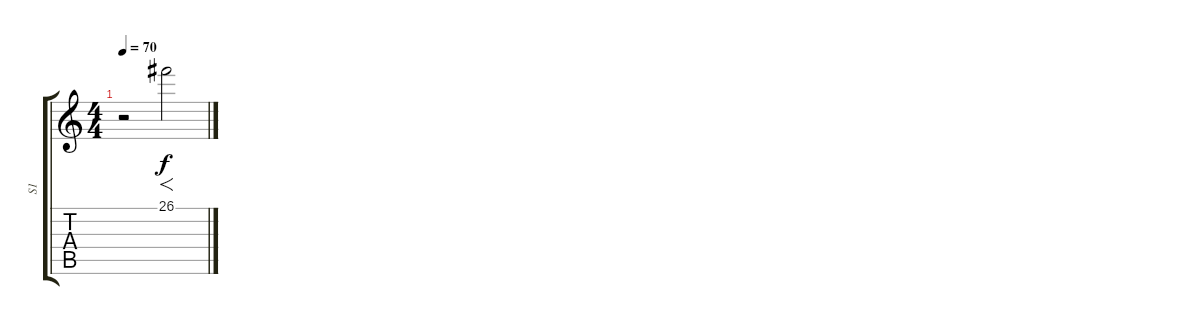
\track ("S1" "S1") {instrument stringensemble1}
\staff {score tabs}
\tuning (E4 B3 G3 D3 A2 E2) {hide}
\ts (4 4)
\tempo 70
\clef g2
\ks c
r.2{dy f} 26.1.2{f}
